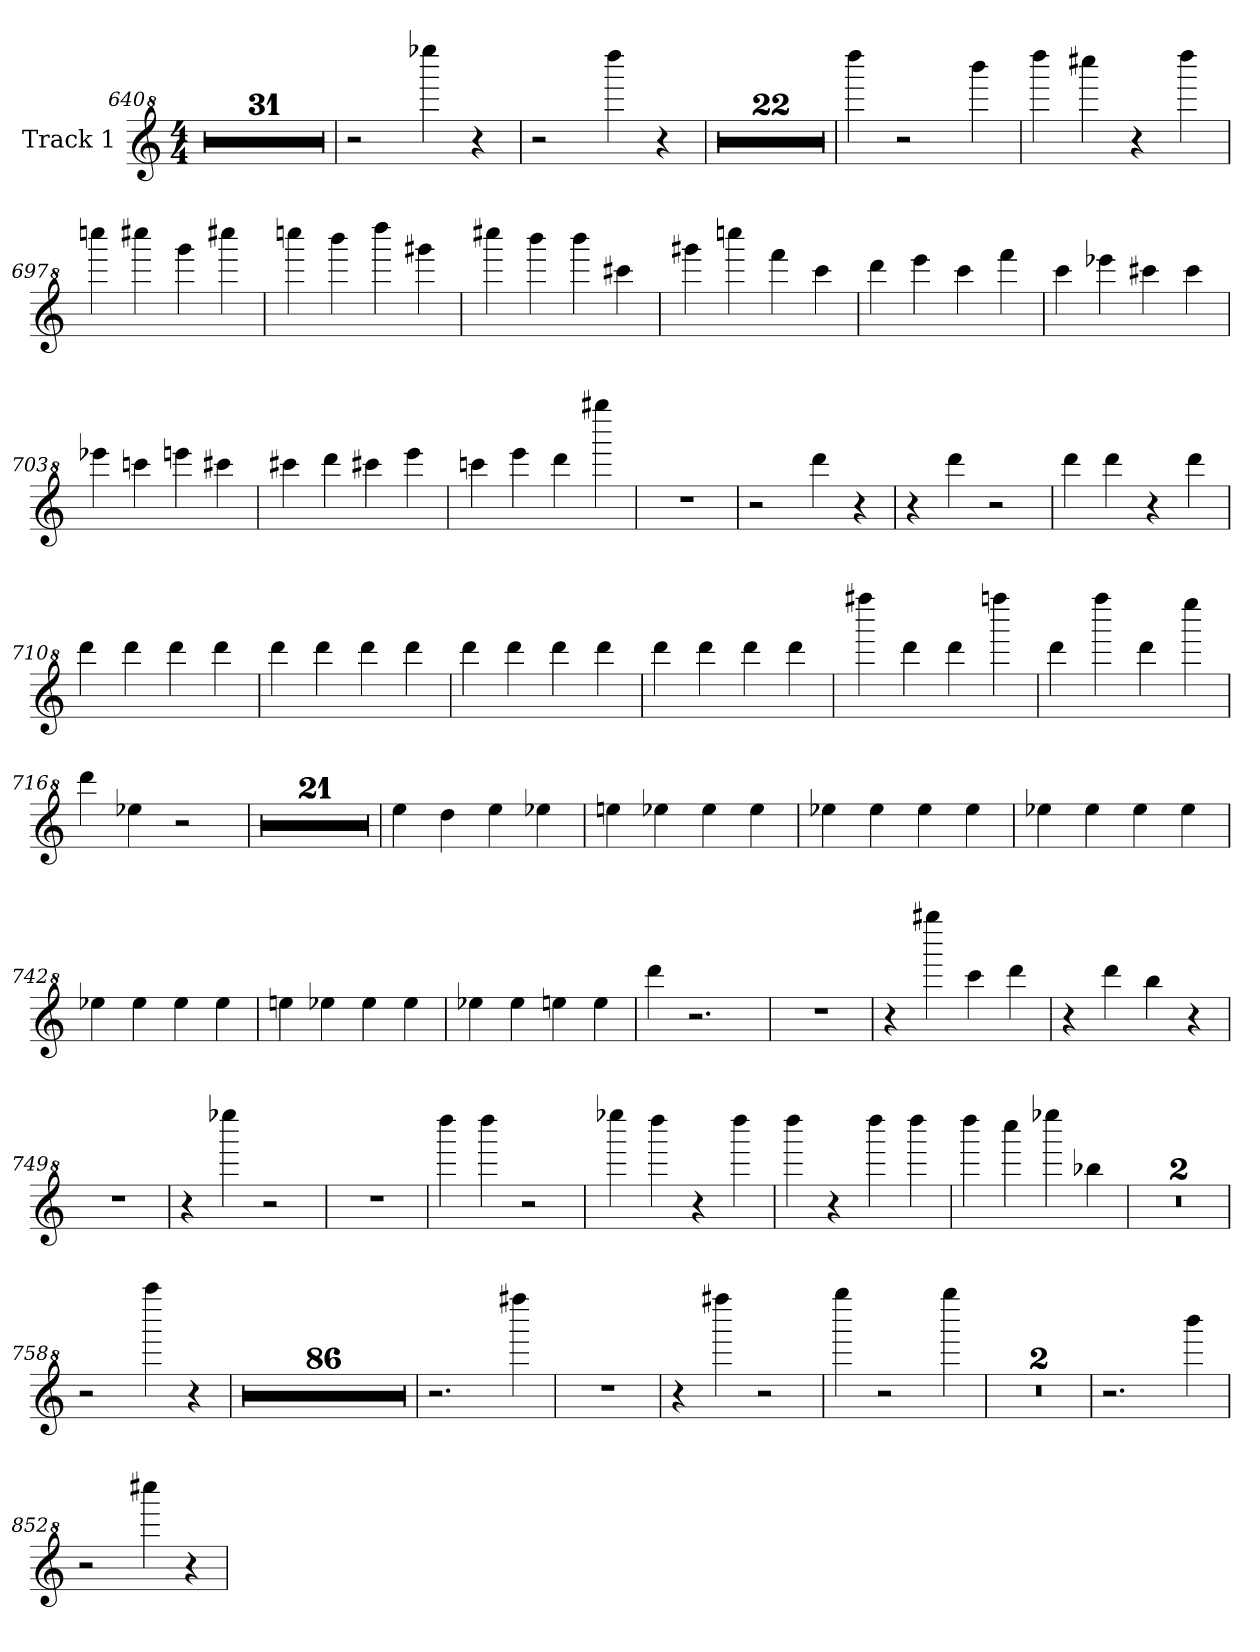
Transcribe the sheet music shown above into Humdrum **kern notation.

**kern
*part1
*staff1
*I"Track 1
*clefG^2
*M4/4
=640
1r
=641
1r
=642
1r
=643
1r
=644
1r
=645
1r
=646
1r
=647
1r
=648
1r
=649
1r
=650
1r
=651
1r
=652
1r
=653
1r
=654
1r
=655
1r
=656
1r
=657
1r
=658
1r
=659
1r
=660
1r
=661
1r
=662
1r
=663
1r
=664
1r
=665
1r
=666
1r
=667
1r
=668
1r
=669
1r
=670
1r
=671
2r
4eeeee-X
4r
=672
2r
4ddddd
4r
=673
1r
=674
1r
=675
1r
=676
1r
=677
1r
=678
1r
=679
1r
=680
1r
=681
1r
=682
1r
=683
1r
=684
1r
=685
1r
=686
1r
=687
1r
=688
1r
=689
1r
=690
1r
=691
1r
=692
1r
=693
1r
=694
1r
=695
4ddddd
2r
4bbbb
=696
4ddddd
4ccccc#X
4r
4ddddd
=697
4cccccn
4ccccc#X
4gggg
4ccccc#X
=698
4cccccn
4bbbb
4ddddd
4gggg#X
=699
4ccccc#X
4bbbb
4bbbb
4cccc#X
=700
4gggg#X
4cccccn
4ffff
4cccc
=701
4dddd
4eeee
4cccc
4ffff
=702
4cccc
4eeee-X
4cccc#X
4cccc#
=703
4eeee-X
4ccccn
4eeeen
4cccc#X
=704
4cccc#X
4dddd
4cccc#X
4eeee
=705
4ccccn
4eeee
4dddd
4ggggg#X
=706
1r
=707
2r
4dddd
4r
=708
4r
4dddd
2r
=709
4dddd
4dddd
4r
4dddd
=710
4dddd
4dddd
4dddd
4dddd
=711
4dddd
4dddd
4dddd
4dddd
=712
4dddd
4dddd
4dddd
4dddd
=713
4dddd
4dddd
4dddd
4dddd
=714
4fffff#X
4dddd
4dddd
4fffffn
=715
4dddd
4fffff
4dddd
4eeeee
=716
4dddd
4eee-X
2r
=717
1r
=718
1r
=719
1r
=720
1r
=721
1r
=722
1r
=723
1r
=724
1r
=725
1r
=726
1r
=727
1r
=728
1r
=729
1r
=730
1r
=731
1r
=732
1r
=733
1r
=734
1r
=735
1r
=736
1r
=737
1r
=738
4eee
4ddd
4eee
4eee-X
=739
4eeen
4eee-X
4eee-
4eee-
=740
4eee-X
4eee-
4eee-
4eee-
=741
4eee-X
4eee-
4eee-
4eee-
=742
4eee-X
4eee-
4eee-
4eee-
=743
4eeen
4eee-X
4eee-
4eee-
=744
4eee-X
4eee-
4eeen
4eee
=745
4dddd
2.r
=746
1r
=747
4r
4ggggg#X
4cccc
4dddd
=748
4r
4dddd
4bbb
4r
=749
1r
=750
4r
4eeeee-X
2r
=751
1r
=752
4ddddd
4ddddd
2r
=753
4eeeee-X
4ddddd
4r
4ddddd
=754
4ddddd
4r
4ddddd
4ddddd
=755
4ddddd
4ccccc
4eeeee-X
4bbb-X
=756
1r
=757
1r
=758
2r
4aaaaa
4r
=759
1r
=760
1r
=761
1r
=762
1r
=763
1r
=764
1r
=765
1r
=766
1r
=767
1r
=768
1r
=769
1r
=770
1r
=771
1r
=772
1r
=773
1r
=774
1r
=775
1r
=776
1r
=777
1r
=778
1r
=779
1r
=780
1r
=781
1r
=782
1r
=783
1r
=784
1r
=785
1r
=786
1r
=787
1r
=788
1r
=789
1r
=790
1r
=791
1r
=792
1r
=793
1r
=794
1r
=795
1r
=796
1r
=797
1r
=798
1r
=799
1r
=800
1r
=801
1r
=802
1r
=803
1r
=804
1r
=805
1r
=806
1r
=807
1r
=808
1r
=809
1r
=810
1r
=811
1r
=812
1r
=813
1r
=814
1r
=815
1r
=816
1r
=817
1r
=818
1r
=819
1r
=820
1r
=821
1r
=822
1r
=823
1r
=824
1r
=825
1r
=826
1r
=827
1r
=828
1r
=829
1r
=830
1r
=831
1r
=832
1r
=833
1r
=834
1r
=835
1r
=836
1r
=837
1r
=838
1r
=839
1r
=840
1r
=841
1r
=842
1r
=843
1r
=844
1r
=845
2.r
4fffff#X
=846
1r
=847
4r
4fffff#X
2r
=848
4ggggg
2r
4ggggg
=849
1r
=850
1r
=851
2.r
4bbbb
=852
2r
4ccccc#X
4r
=
*-
